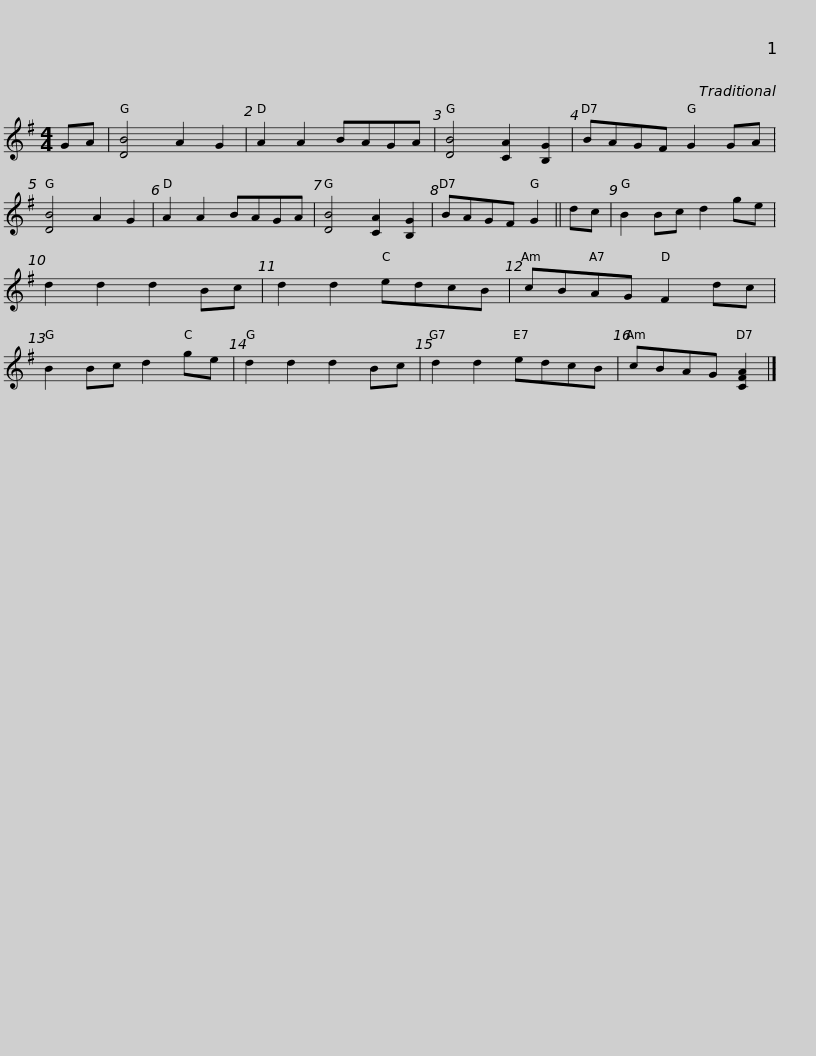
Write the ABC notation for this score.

X:1
L:1/8
M:4/4
I:linebreak $
K:G
V:1 treble
V:1
 GA | [DB]4 A2 G2 | A2 A2 BAGA | [DB]4 [CA]2 [B,G]2 | BAGF G2 GA | %5
 [DB]4 A2 G2 | A2 A2 BAGA | [DB]4 [CA]2 [B,G]2 | BAGF G2 ||$ dc | %10
 B2 Bc d2 ge | d2 d2 d2 Bc | d2 d2 edcB | cBAG F2 dc | B2 Bc d2 ge | %15
 d2 d2 d2 Bc | d2 d2 edcB |$ cBAG [CFA]2 |] %18
